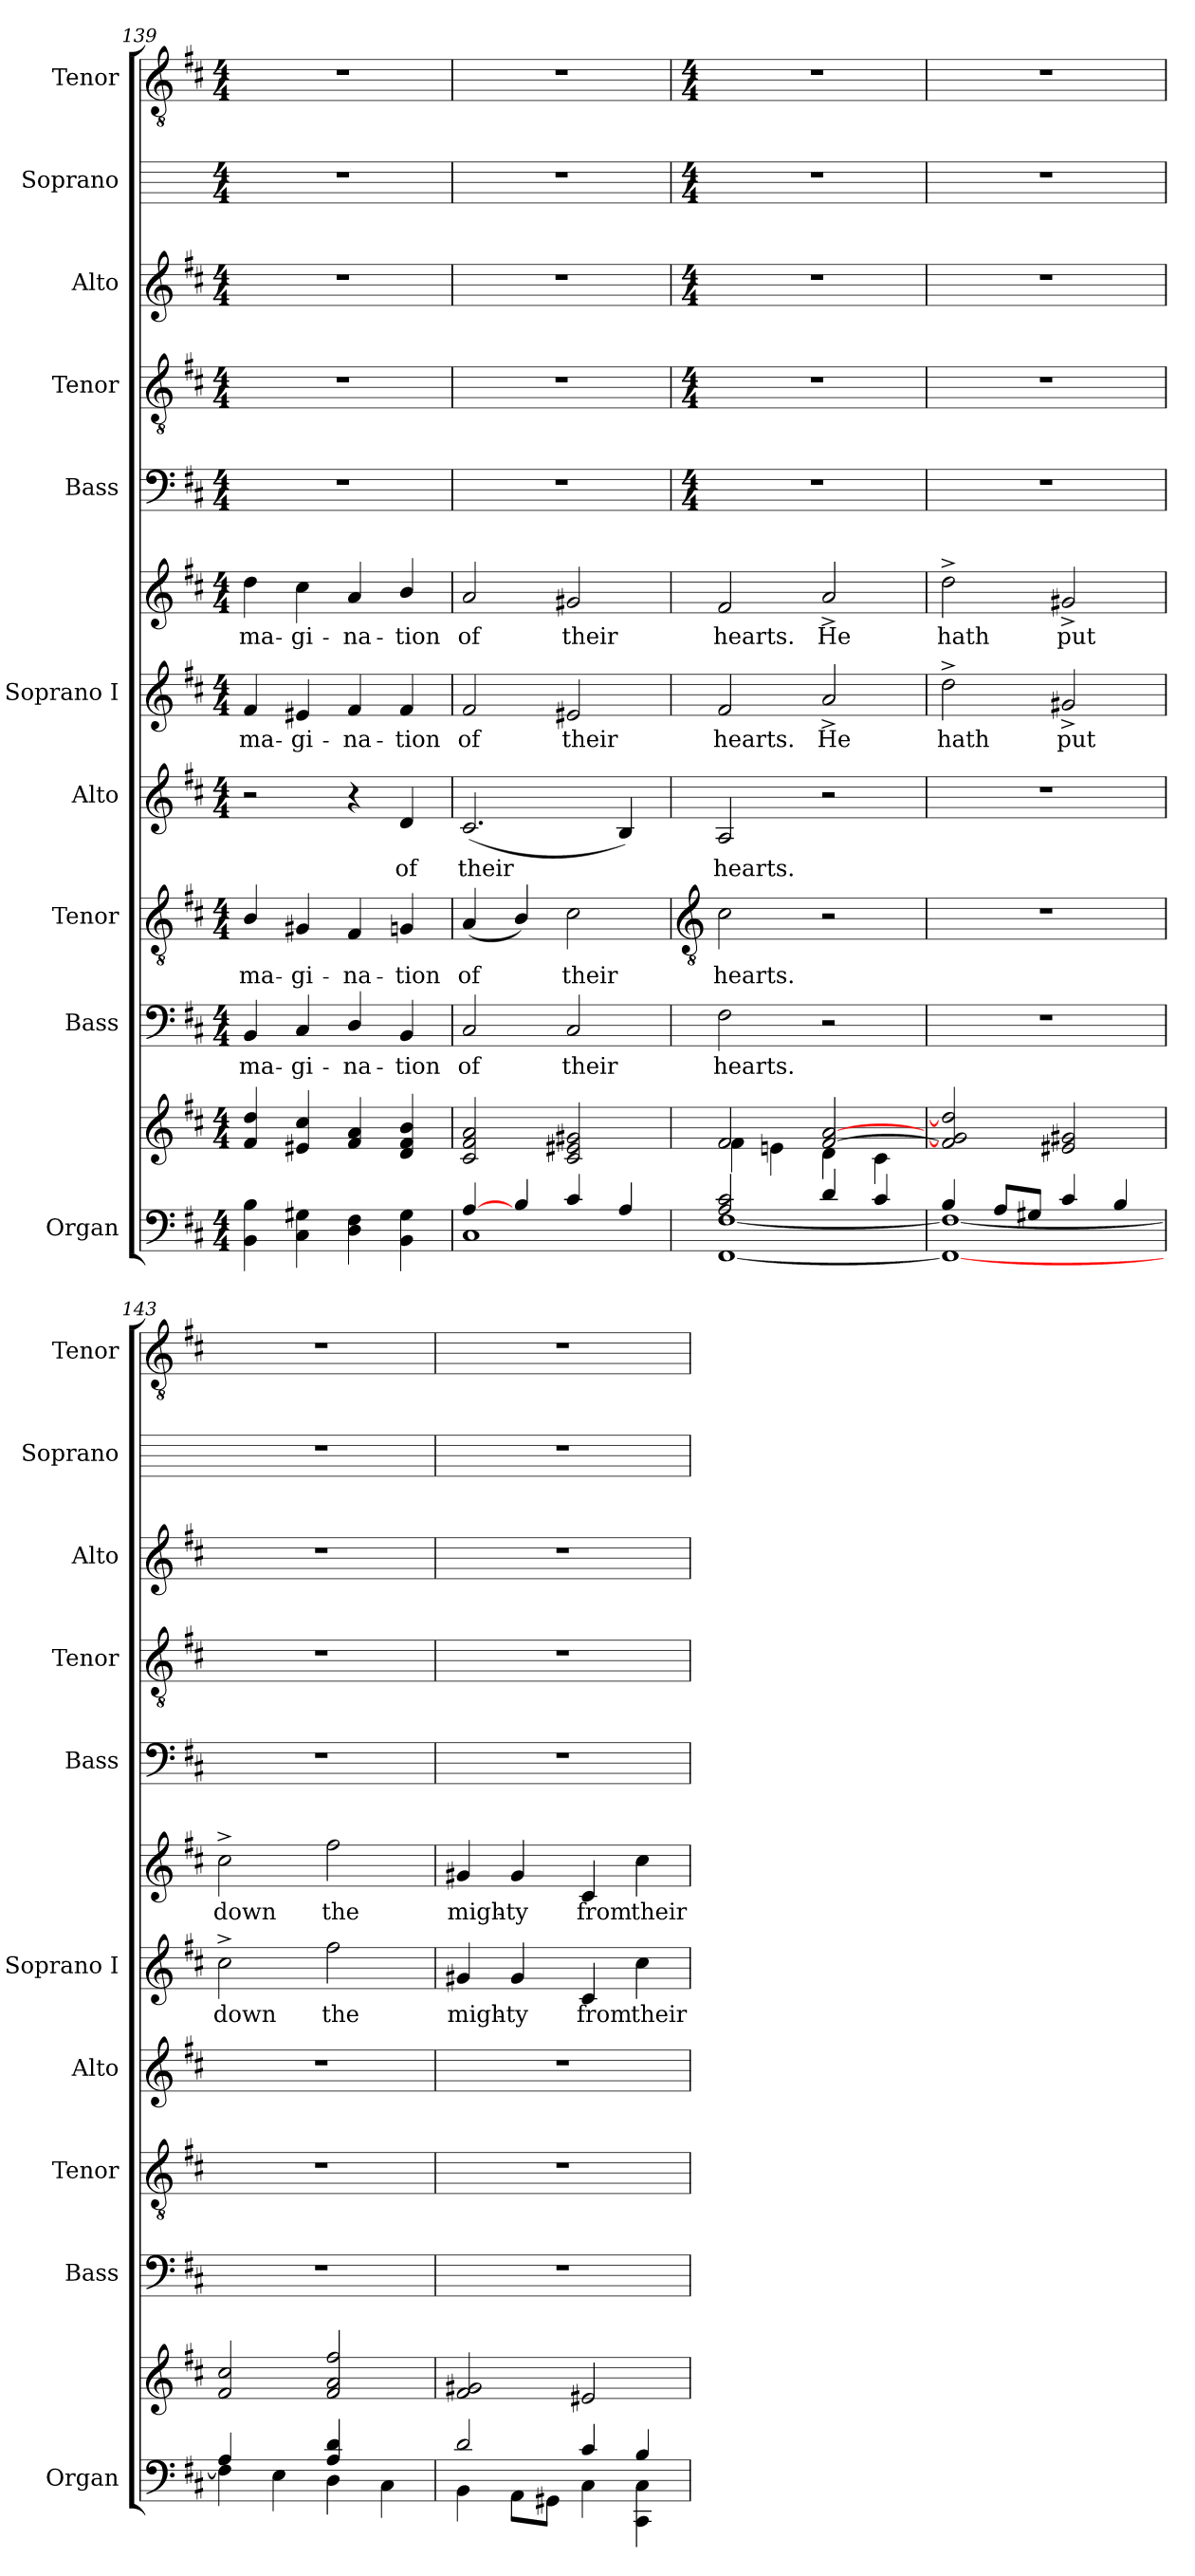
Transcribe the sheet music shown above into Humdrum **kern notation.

**kern	**kern	**kern	**text	**kern	**text	**kern	**text	**kern	**text	**kern	**text	**kern	**kern	**kern	**kern	**kern
*part10	*part10	*part9	*part9	*part8	*part8	*part7	*part7	*part6	*part6	*part6	*part6	*part5	*part4	*part3	*part2	*part1
*staff12	*staff11	*staff10	*staff10	*staff9	*staff9	*staff8	*staff8	*staff7	*staff7	*staff6	*staff6	*staff5	*staff4	*staff3	*staff2	*staff1
*I"Organ	*	*I"Bass	*	*I"Tenor	*	*I"Alto	*	*I"Soprano I	*	*	*	*I"Bass	*I"Tenor	*I"Alto	*I"Soprano	*I"Tenor
*I'Organ	*	*I'Bass	*	*I'Tenor	*	*I'Alto	*	*I'Soprano I	*	*	*	*I'Bass	*I'Tenor	*I'Alto	*I'Soprano	*I'Tenor
*clefF4	*clefG2	*clefF4	*	*clefGv2	*	*clefG2	*	*clefG2	*	*clefG2	*	*clefF4	*clefGv2	*clefG2	*	*clefGv2
*k[f#c#]	*k[f#c#]	*k[f#c#]	*	*k[f#c#]	*	*k[f#c#]	*	*k[f#c#]	*	*k[f#c#]	*	*k[f#c#]	*k[f#c#]	*k[f#c#]	*	*k[f#c#]
*D:	*D:	*D:	*	*D:	*	*D:	*	*D:	*	*D:	*	*D:	*D:	*D:	*	*D:
*M4/4	*M4/4	*M4/4	*	*M4/4	*	*M4/4	*	*M4/4	*	*M4/4	*	*M4/4	*M4/4	*M4/4	*M4/4	*M4/4
=139	=139	=139	=139	=139	=139	=139	=139	=139	=139	=139	=139	=139	=139	=139	=139	=139
*^	*^	*	*	*	*	*	*	*	*	*	*	*	*	*	*	*
!	!	!	!	!	!LO:LY:b	!	!LO:LY:b	!	!	!	!LO:LY:b	!	!LO:LY:b	!	!	!	!	!
1ryy	4BB\ 4B\	4f#/ 4dd/	2ryy	4BB	-ma-	4B/	-ma-	2r	.	4f#	ma-	4dd	-ma-	1r	1r	1r	1r	1r
!	!	!	!	!	!LO:LY:b	!	!LO:LY:b	!	!	!	!LO:LY:b	!	!LO:LY:b	!	!	!	!	!
.	4C#\ 4G#X\	4e#X/ 4cc#/	.	4C#	-gi-	4G#X	-gi-	.	.	4e#X	-gi-	4cc#	-gi-	.	.	.	.	.
!	!	!	!	!	!LO:LY:b	!	!LO:LY:b	!	!	!	!LO:LY:b	!	!LO:LY:b	!	!	!	!	!
.	4D\ 4F#\	4f#/ 4a/	2ryy	4D/	-na-	4F#	-na-	4r	.	4f#	-na-	4a	-na-	.	.	.	.	.
!	!	!	!	!	!LO:LY:b	!	!LO:LY:b	!	!LO:LY:b	!	!LO:LY:b	!	!LO:LY:b	!	!	!	!	!
.	4BB\ 4G#\	4d/ 4f#/ 4b/	.	4BB	-tion	4Gn	-tion	4d	of	4f#	-tion	4b/	-tion	.	.	.	.	.
=140	=140	=140	=140	=140	=140	=140	=140	=140	=140	=140	=140	=140	=140	=140	=140	=140	=140	=140
!	!	!	!	!	!LO:LY:b	!	!LO:LY:b	!	!LO:LY:b	!	!LO:LY:b	!	!LO:LY:b	!	!	!	!	!
[4A/	1C#\	2c#/ 2f#/ 2a/	2ryy	2C#	of	(<4A	of	(<2.c#	their	2f#	of	2a	of	1r	1r	1r	1r	1r
4B/	.	.	.	.	.	4B/)	.	.	.	.	.	.	.	.	.	.	.	.
!	!	!	!	!	!LO:LY:b	!	!LO:LY:b	!	!	!	!LO:LY:b	!	!LO:LY:b	!	!	!	!	!
4c#/	.	2c#/ 2e#X/ 2g#X/	2ryy	2C#	their	2c#	their	.	.	2e#X	their	2g#X	their	.	.	.	.	.
4A/	.	.	.	.	.	.	.	4B)	.	.	.	.	.	.	.	.	.	.
!!LO:LB:g=z
=141	=141	=141	=141	=141	=141	=141	=141	=141	=141	=141	=141	=141	=141	=141	=141	=141	=141	=141
*	*	*	*	*	*	*clefGv2	*	*	*	*	*	*	*	*	*	*	*	*
*	*	*	*	*	*	*	*	*	*	*	*	*	*	*M4/4	*M4/4	*M4/4	*M4/4	*M4/4
!	!	!	!	!	!LO:LY:b	!	!LO:LY:b	!	!LO:LY:b	!	!LO:LY:b	!	!LO:LY:b	!	!	!	!	!
2A/ 2c#/	[1FF#\ [1F#\	2f#/	4f#\	2F#	hearts.	2c#	hearts.	2A	hearts.	2f#	hearts.	2f#	hearts.	1r	1r	1r	1r	1r
.	.	.	4en\	.	.	.	.	.	.	.	.	.	.	.	.	.	.	.
!	!	!	!	!	!	!	!	!	!	!	!LO:LY:b	!	!LO:LY:b	!	!	!	!	!
4d/	.	[2f#/ [2a/	4d\	2r	.	2r	.	2r	.	2a^	He	2a^	He	.	.	.	.	.
4c#/	.	.	4c#\	.	.	.	.	.	.	.	.	.	.	.	.	.	.	.
=142	=142	=142	=142	=142	=142	=142	=142	=142	=142	=142	=142	=142	=142	=142	=142	=142	=142	=142
!	!	!	!	!	!	!	!	!	!	!	!LO:LY:b	!	!LO:LY:b	!	!	!	!	!
4B/	1FF#\_ 1F#\_	2f#/] 2g#/] 2dd/]	2ryy	1r	.	1r	.	1r	.	2dd^	hath	2dd^	hath	1r	1r	1r	1r	1r
8A/L	.	.	.	.	.	.	.	.	.	.	.	.	.	.	.	.	.	.
8G#X/J	.	.	.	.	.	.	.	.	.	.	.	.	.	.	.	.	.	.
!	!	!	!	!	!	!	!	!	!	!	!LO:LY:b	!	!LO:LY:b	!	!	!	!	!
4c#/	.	2e#X/ 2g#/	2ryy	.	.	.	.	.	.	2g#X^	put	2g#X^	put	.	.	.	.	.
4B/	.	.	.	.	.	.	.	.	.	.	.	.	.	.	.	.	.	.
=143	=143	=143	=143	=143	=143	=143	=143	=143	=143	=143	=143	=143	=143	=143	=143	=143	=143	=143
!	!	!	!	!	!	!	!	!	!	!	!LO:LY:b	!	!LO:LY:b	!	!	!	!	!
4A/	4F#\]	2f#/ 2cc#/	2ryy	1r	.	1r	.	1r	.	2cc#^	down	2cc#^	down	1r	1r	1r	1r	1r
4ryy	4E\	.	.	.	.	.	.	.	.	.	.	.	.	.	.	.	.	.
!	!	!	!	!	!	!	!	!	!	!	!LO:LY:b	!	!LO:LY:b	!	!	!	!	!
4A/ 4d/	4D\	2f#/ 2a/ 2ff#/	2ryy	.	.	.	.	.	.	2ff#	the	2ff#	the	.	.	.	.	.
4ryy	4C#\	.	.	.	.	.	.	.	.	.	.	.	.	.	.	.	.	.
=144	=144	=144	=144	=144	=144	=144	=144	=144	=144	=144	=144	=144	=144	=144	=144	=144	=144	=144
!	!	!	!	!	!	!	!	!	!	!	!LO:LY:b	!	!LO:LY:b	!	!	!	!	!
2d/	4BB\	2f#/ 2g#X/	2ryy	1r	.	1r	.	1r	.	4g#X	migh-	4g#X	migh-	1r	1r	1r	1r	1r
!	!	!	!	!	!	!	!	!	!	!	!LO:LY:b	!	!LO:LY:b	!	!	!	!	!
.	8AA\L	.	.	.	.	.	.	.	.	4g#	-ty	4g#	-ty	.	.	.	.	.
.	8GG#X\J	.	.	.	.	.	.	.	.	.	.	.	.	.	.	.	.	.
!	!	!	!	!	!	!	!	!	!	!	!LO:LY:b	!	!LO:LY:b	!	!	!	!	!
4c#/	4C#\	2e#X/	2ryy	.	.	.	.	.	.	4c#	from	4c#	from	.	.	.	.	.
!	!	!	!	!	!	!	!	!	!	!	!LO:LY:b	!	!LO:LY:b	!	!	!	!	!
4B/	4CC#\ 4C#\	.	.	.	.	.	.	.	.	4cc#	their	4cc#	their	.	.	.	.	.
*v	*v	*	*	*	*	*	*	*	*	*	*	*	*	*	*	*	*	*
*	*v	*v	*	*	*	*	*	*	*	*	*	*	*	*	*	*	*
=	=	=	=	=	=	=	=	=	=	=	=	=	=	=	=	=
*-	*-	*-	*-	*-	*-	*-	*-	*-	*-	*-	*-	*-	*-	*-	*-	*-
